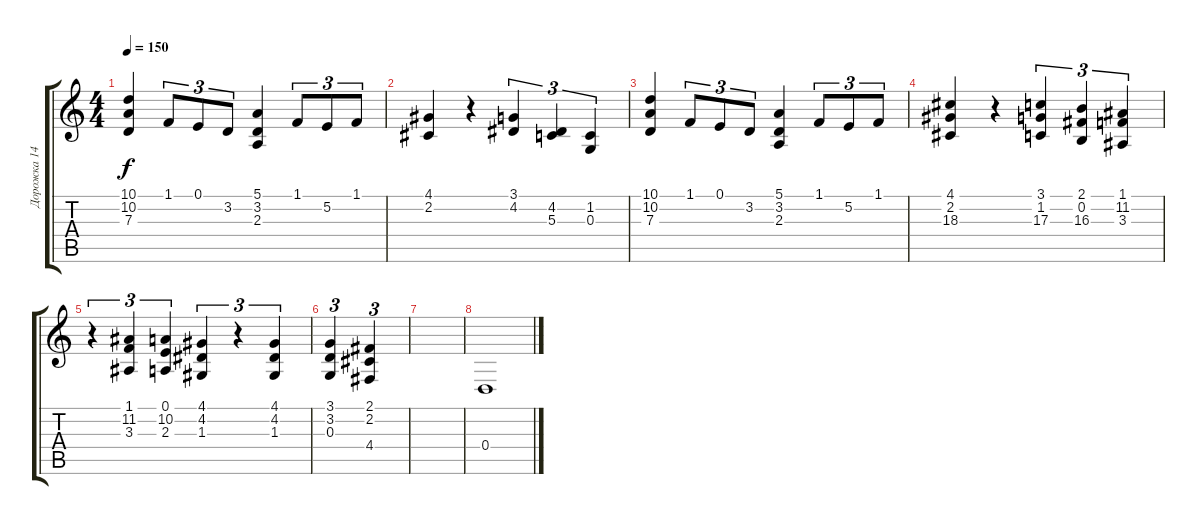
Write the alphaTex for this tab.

\track ("Дорожка 14" "Дорожка 14") {instrument trumpet}
\staff {score tabs}
\tuning (E4 B3 G3 D3 A2 E2) {hide}
\ts (4 4)
\tempo 150
\clef g2
\ks c
(10.1 10.2 7.3).4{dy f} 1.1.8{tu (3 2)} 0.1.8{tu (3 2)} 3.2.8{tu (3 2)} (5.1 3.2 2.3).4 1.1.8{tu (3 2)} 5.2.8{tu (3 2)} 1.1.8{tu (3 2)} |
(4.1 2.2).4 r.4 (3.1 4.2).4{tu (3 2)} (4.2 5.3).4{tu (3 2)} (1.2 0.3).4{tu (3 2)} |
(10.1 10.2 7.3).4 1.1.8{tu (3 2)} 0.1.8{tu (3 2)} 3.2.8{tu (3 2)} (5.1 3.2 2.3).4 1.1.8{tu (3 2)} 5.2.8{tu (3 2)} 1.1.8{tu (3 2)} |
(4.1 2.2 18.3).4 r.4 (3.1 1.2 17.3).4{tu (3 2)} (2.1 0.2 16.3).4{tu (3 2)} (1.1 11.2 3.3).4{tu (3 2)} |
r.4{tu (3 2)} (1.1 11.2 3.3).4{tu (3 2)} (0.1 10.2 2.3).4{tu (3 2)} (4.1 4.2 1.3).4{tu (3 2)} r.4{tu (3 2)} (4.1 4.2 1.3).4{tu (3 2)} |
(3.1 3.2 0.3).4{tu (3 2)} (2.1 2.2 4.4).4{tu (3 2)} |
|
0.4.1
